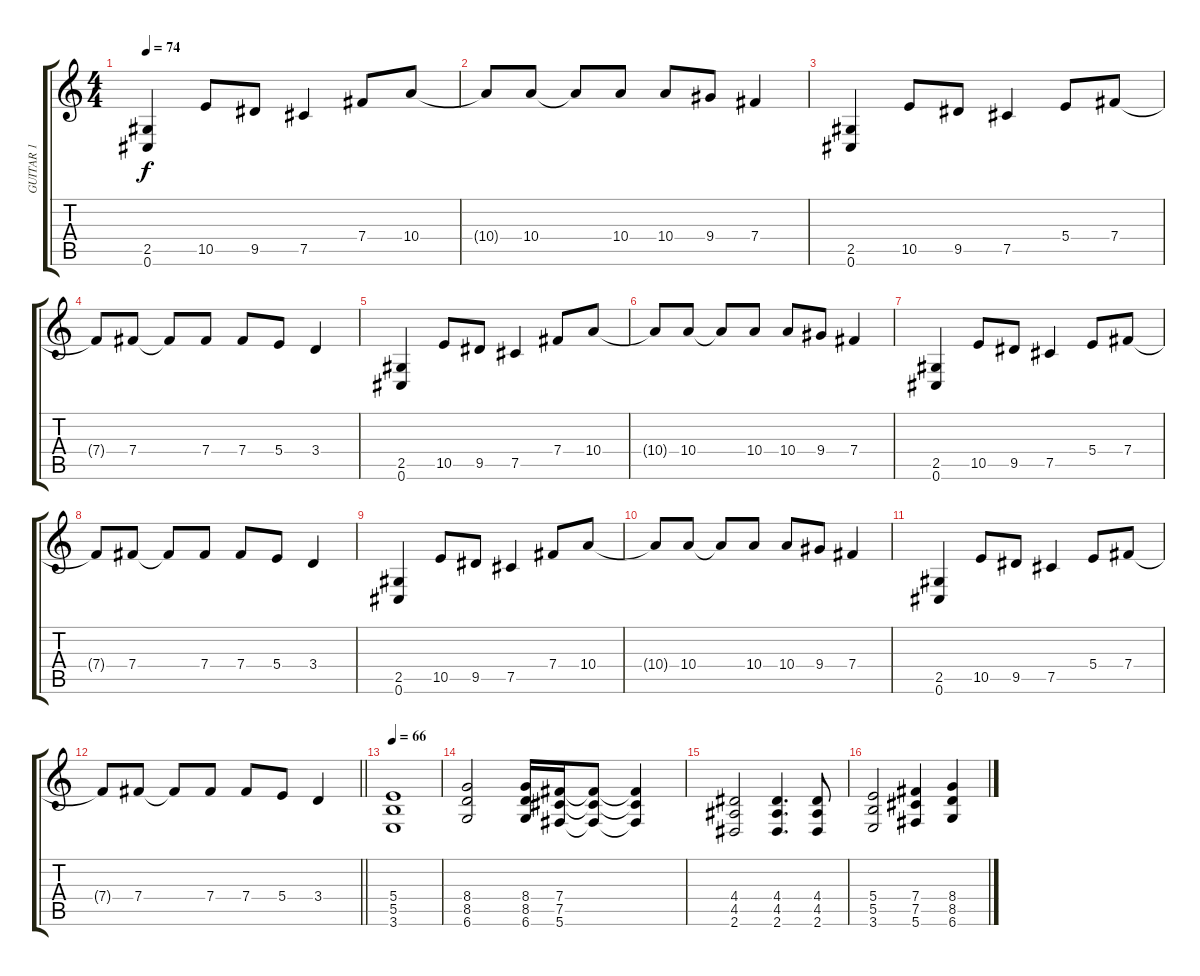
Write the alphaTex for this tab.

\track ("GUITAR 1" "GUITAR 1") {instrument overdrivenguitar}
\staff {score tabs}
\tuning (Db4 Ab3 E3 B2 Gb2 Db2) {hide}
\ts (4 4)
\tempo 74
\clef g2
\ks c
(2.5 0.6).4{dy f} 10.5.8 9.5.8 7.5.4 7.4.8 10.4.8 |
10.4{t}.8 10.4.8 10.4{t}.8 10.4.8 10.4.8 9.4.8 7.4.4 |
(2.5 0.6).4 10.5.8 9.5.8 7.5.4 5.4.8 7.4.8 |
7.4{t}.8 7.4.8 7.4{t}.8 7.4.8 7.4.8 5.4.8 3.4.4 |
(2.5 0.6).4 10.5.8 9.5.8 7.5.4 7.4.8 10.4.8 |
10.4{t}.8 10.4.8 10.4{t}.8 10.4.8 10.4.8 9.4.8 7.4.4 |
(2.5 0.6).4 10.5.8 9.5.8 7.5.4 5.4.8 7.4.8 |
7.4{t}.8 7.4.8 7.4{t}.8 7.4.8 7.4.8 5.4.8 3.4.4 |
(2.5 0.6).4 10.5.8 9.5.8 7.5.4 7.4.8 10.4.8 |
10.4{t}.8 10.4.8 10.4{t}.8 10.4.8 10.4.8 9.4.8 7.4.4 |
(2.5 0.6).4 10.5.8 9.5.8 7.5.4 5.4.8 7.4.8 |
\barLineRight lightlight
7.4{t}.8 7.4.8 7.4{t}.8 7.4.8 7.4.8 5.4.8 3.4.4 |
\tempo 66
(5.4 5.5 3.6).1 |
(8.4 8.5 6.6).2 (8.4 8.5 6.6).16 (7.4 7.5 5.6).16 (7.4{t} 7.5{t} 5.6{t}).8 (7.4{t} 7.5{t} 5.6{t}).4 |
(4.4 4.5 2.6).2 (4.4 4.5 2.6).4{d} (4.4 4.5 2.6).8 |
(5.4 5.5 3.6).2 (7.4 7.5 5.6).4 (8.4 8.5 6.6).4
